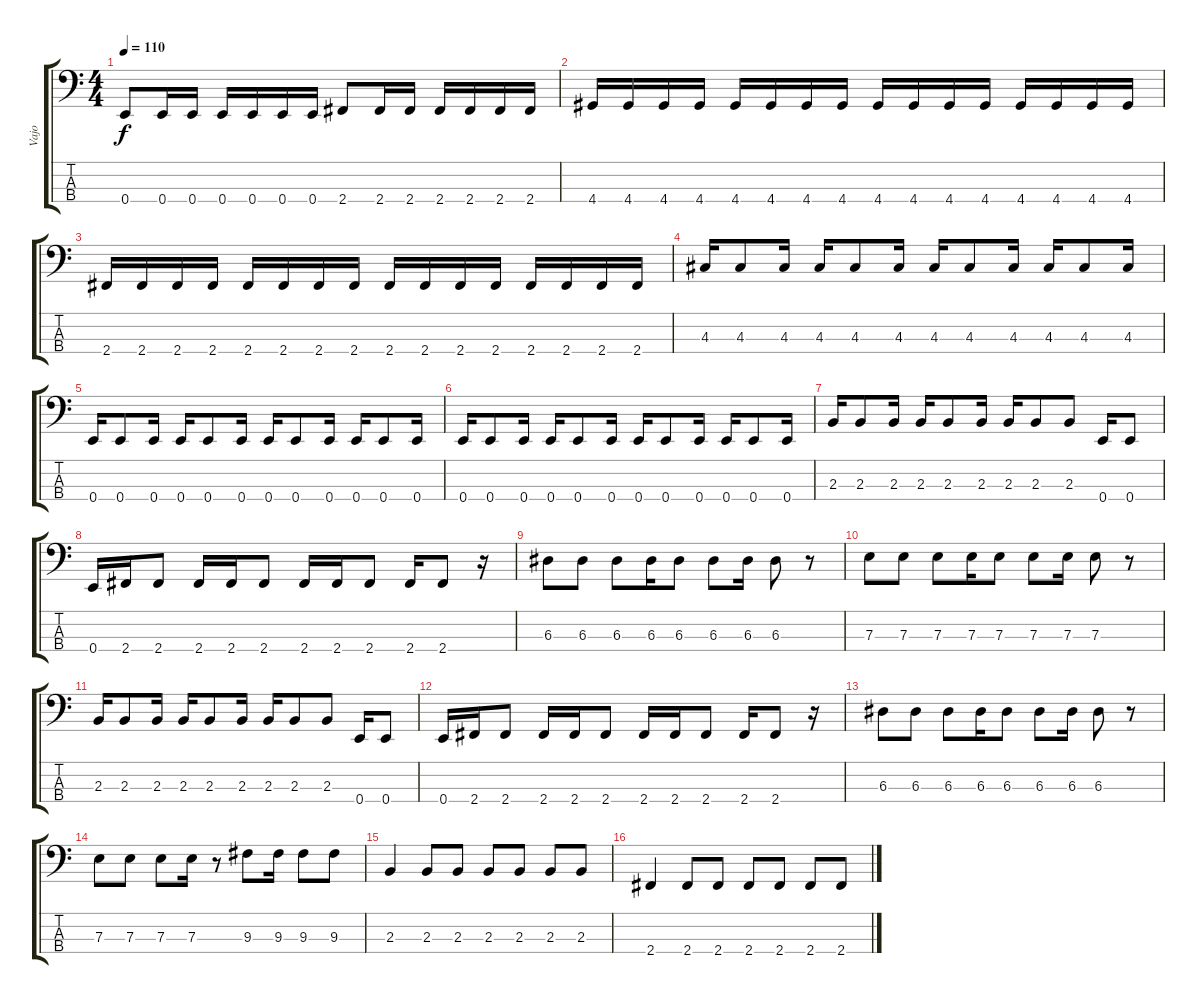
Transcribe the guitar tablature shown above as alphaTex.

\track ("Vajo" "Vajo") {instrument electricbasspick}
\staff {score tabs}
\tuning (G2 D2 A1 E1) {hide}
\ts (4 4)
\tempo 110
\clef f4
\ks c
0.4.8{dy f} 0.4.16 0.4.16 0.4.16 0.4.16 0.4.16 0.4.16 2.4.8 2.4.16 2.4.16 2.4.16 2.4.16 2.4.16 2.4.16 |
4.4.16 4.4.16 4.4.16 4.4.16 4.4.16 4.4.16 4.4.16 4.4.16 4.4.16 4.4.16 4.4.16 4.4.16 4.4.16 4.4.16 4.4.16 4.4.16 |
2.4.16 2.4.16 2.4.16 2.4.16 2.4.16 2.4.16 2.4.16 2.4.16 2.4.16 2.4.16 2.4.16 2.4.16 2.4.16 2.4.16 2.4.16 2.4.16 |
4.3.16 4.3.8 4.3.16 4.3.16 4.3.8 4.3.16 4.3.16 4.3.8 4.3.16 4.3.16 4.3.8 4.3.16 |
0.4.16 0.4.8 0.4.16 0.4.16 0.4.8 0.4.16 0.4.16 0.4.8 0.4.16 0.4.16 0.4.8 0.4.16 |
0.4.16 0.4.8 0.4.16 0.4.16 0.4.8 0.4.16 0.4.16 0.4.8 0.4.16 0.4.16 0.4.8 0.4.16 |
2.3.16 2.3.8 2.3.16 2.3.16 2.3.8 2.3.16 2.3.16 2.3.8 2.3.8 0.4.16 0.4.8 |
0.4.16 2.4.16 2.4.8 2.4.16 2.4.16 2.4.8 2.4.16 2.4.16 2.4.8 2.4.16 2.4.8 r.16 |
6.3.8 6.3.8 6.3.8 6.3.16 6.3.8 6.3.8 6.3.16 6.3.8 r.8 |
7.3.8 7.3.8 7.3.8 7.3.16 7.3.8 7.3.8 7.3.16 7.3.8 r.8 |
2.3.16 2.3.8 2.3.16 2.3.16 2.3.8 2.3.16 2.3.16 2.3.8 2.3.8 0.4.16 0.4.8 |
0.4.16 2.4.16 2.4.8 2.4.16 2.4.16 2.4.8 2.4.16 2.4.16 2.4.8 2.4.16 2.4.8 r.16 |
6.3.8 6.3.8 6.3.8 6.3.16 6.3.8 6.3.8 6.3.16 6.3.8 r.8 |
7.3.8 7.3.8 7.3.8 7.3.16 r.8 9.3.8 9.3.16 9.3.8 9.3.8 |
2.3.4 2.3.8 2.3.8 2.3.8 2.3.8 2.3.8 2.3.8 |
2.4.4 2.4.8 2.4.8 2.4.8 2.4.8 2.4.8 2.4.8
